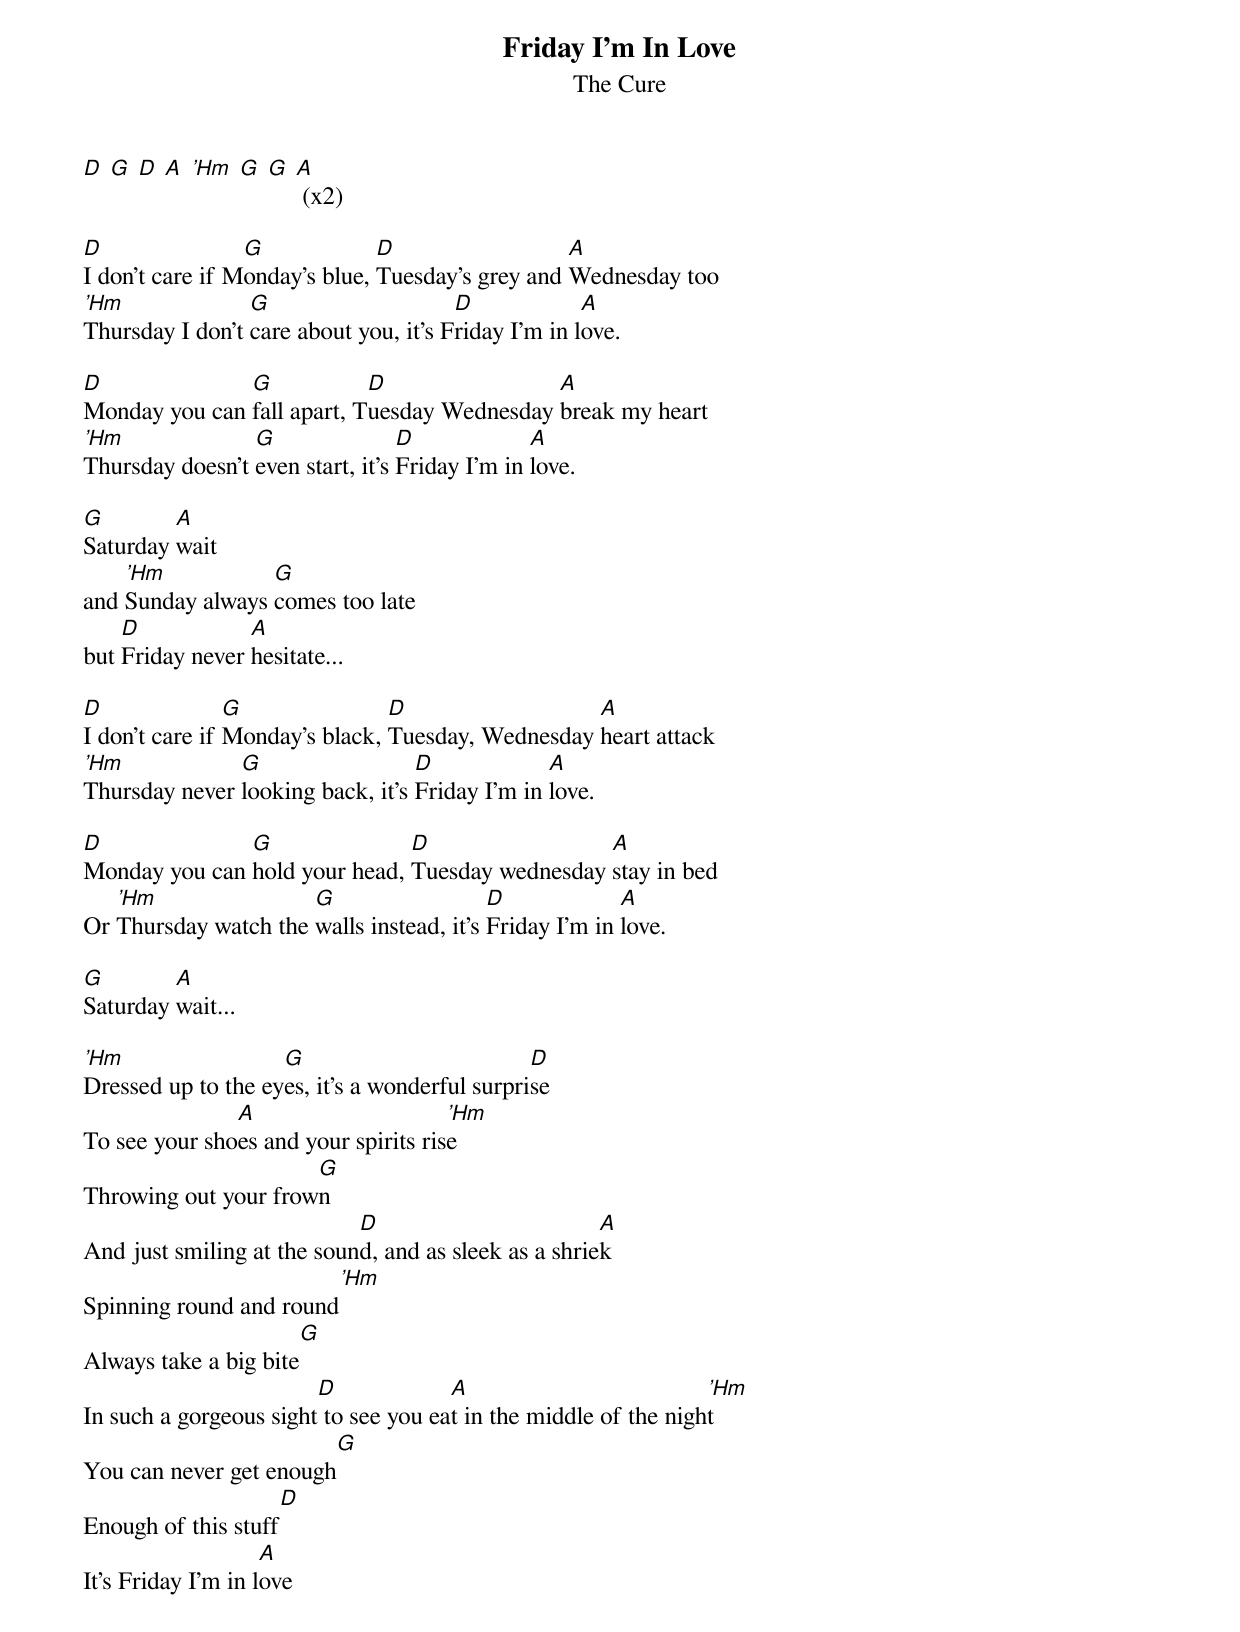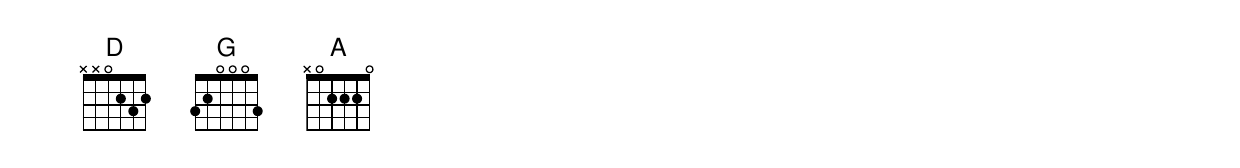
{t:Friday I'm In Love}
{st:The Cure}

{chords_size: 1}
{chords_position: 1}
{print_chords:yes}
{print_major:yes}
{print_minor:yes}
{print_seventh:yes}
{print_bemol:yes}
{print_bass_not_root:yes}
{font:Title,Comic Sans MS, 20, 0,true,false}
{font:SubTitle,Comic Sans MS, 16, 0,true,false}
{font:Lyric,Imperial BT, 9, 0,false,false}
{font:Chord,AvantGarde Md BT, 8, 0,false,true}
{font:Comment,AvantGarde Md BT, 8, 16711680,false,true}
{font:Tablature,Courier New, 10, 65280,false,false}
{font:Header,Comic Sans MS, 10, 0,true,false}
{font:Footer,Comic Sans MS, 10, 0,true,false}
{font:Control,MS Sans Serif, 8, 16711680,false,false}
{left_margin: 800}
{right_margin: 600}
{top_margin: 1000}
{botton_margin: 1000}
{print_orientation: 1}




[D] [G] [D] [A] ['Hm] [G] [G] [A] (x2)

[D]I don't care if M[G]onday's blue, [D]Tuesday's grey and [A]Wednesday too
['Hm]Thursday I don't [G]care about you, it's F[D]riday I'm in l[A]ove.

[D]Monday you can [G]fall apart, T[D]uesday Wednesday [A]break my heart
['Hm]Thursday doesn't [G]even start, it's [D]Friday I'm in [A]love.

[G]Saturday [A]wait
and ['Hm]Sunday always [G]comes too late
but [D]Friday never [A]hesitate...

[D]I don't care if [G]Monday's black, [D]Tuesday, Wednesday [A]heart attack
['Hm]Thursday never [G]looking back, it's [D]Friday I'm in [A]love.

[D]Monday you can [G]hold your head, [D]Tuesday wednesday [A]stay in bed
Or ['Hm]Thursday watch the [G]walls instead, it's [D]Friday I'm in [A]love.

[G]Saturday [A]wait...

['Hm]Dressed up to the ey[G]es, it's a wonderful surpri[D]se
To see your sho[A]es and your spirits ris['Hm]e
Throwing out your frow[G]n
And just smiling at the soun[D]d, and as sleek as a shrie[A]k
Spinning round and round['Hm]
Always take a big bite[G]
In such a gorgeous sight[D] to see you ea[A]t in the middle of the nigh['Hm]t
You can never get enough[G]
Enough of this stuff[D]
It's Friday I'm in l[A]ove
